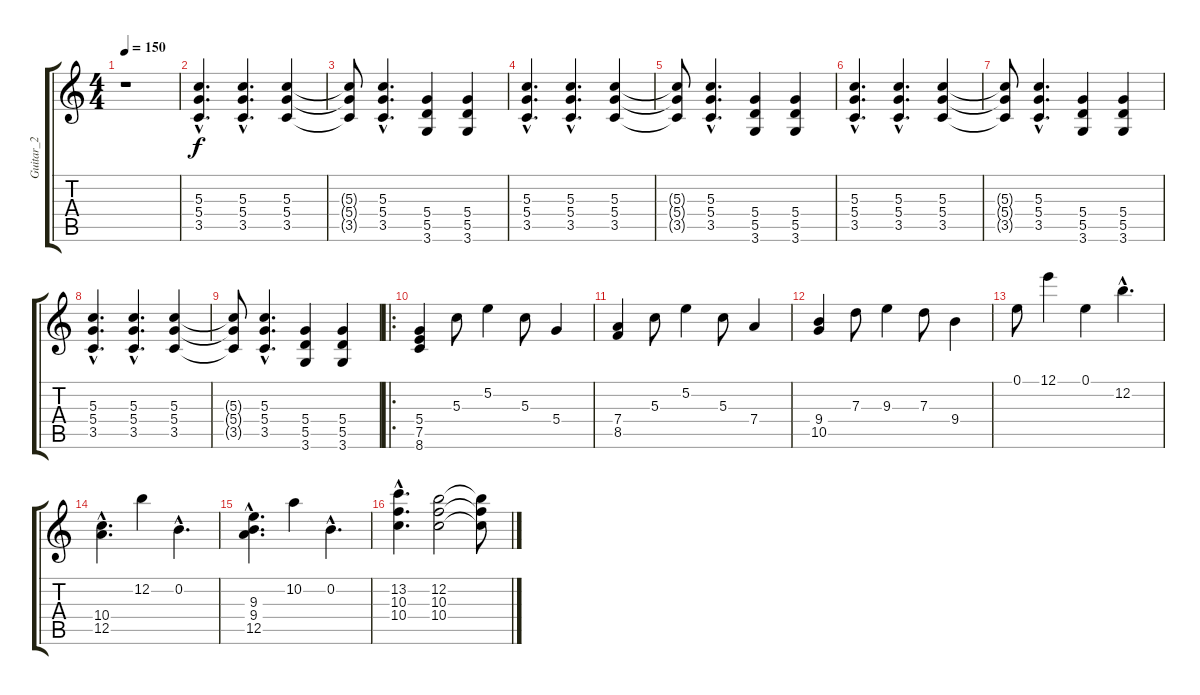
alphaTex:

\track ("Guitar_2" "Guitar_2") {instrument distortionguitar}
\staff {score tabs}
\tuning (E4 B3 G3 D3 A2 E2) {hide}
\ts (4 4)
\tempo 150
\clef g2
\ks c
r.1{dy f instrument distortionguitar} |
(5.3{hac} 5.4{hac} 3.5{hac}).4{d} (5.3{hac} 5.4{hac} 3.5{hac}).4{d} (5.3 5.4 3.5).4 |
(5.3{t} 5.4{t} 3.5{t}).8 (5.3{hac} 5.4{hac} 3.5{hac}).4{d} (5.4 5.5 3.6).4 (5.4 5.5 3.6).4 |
(5.3{hac} 5.4{hac} 3.5{hac}).4{d} (5.3{hac} 5.4{hac} 3.5{hac}).4{d} (5.3 5.4 3.5).4 |
(5.3{t} 5.4{t} 3.5{t}).8 (5.3{hac} 5.4{hac} 3.5{hac}).4{d} (5.4 5.5 3.6).4 (5.4 5.5 3.6).4 |
(5.3{hac} 5.4{hac} 3.5{hac}).4{d} (5.3{hac} 5.4{hac} 3.5{hac}).4{d} (5.3 5.4 3.5).4 |
(5.3{t} 5.4{t} 3.5{t}).8 (5.3{hac} 5.4{hac} 3.5{hac}).4{d} (5.4 5.5 3.6).4 (5.4 5.5 3.6).4 |
(5.3{hac} 5.4{hac} 3.5{hac}).4{d} (5.3{hac} 5.4{hac} 3.5{hac}).4{d} (5.3 5.4 3.5).4 |
(5.3{t} 5.4{t} 3.5{t}).8 (5.3{hac} 5.4{hac} 3.5{hac}).4{d} (5.4 5.5 3.6).4 (5.4 5.5 3.6).4 |
\ro
(5.4 7.5 8.6).4 5.3.8 5.2.4 5.3.8 5.4.4 |
(7.4 8.5).4 5.3.8 5.2.4 5.3.8 7.4.4 |
(9.4 10.5).4 7.3.8 9.3.4 7.3.8 9.4.4 |
0.1.8 12.1.4 0.1.4 12.2{hac}.4{d} |
(10.4{hac} 12.5{hac}).4{d} 12.2.4 0.2{hac}.4{d} |
(9.3{hac} 9.4{hac} 12.5{hac}).4{d} 10.2.4 0.2{hac}.4{d} |
(13.2{hac} 10.3{hac} 10.4{hac}).4{d} (12.2 10.3 10.4).2 (12.2{t} 10.3{t} 10.4{t}).8
